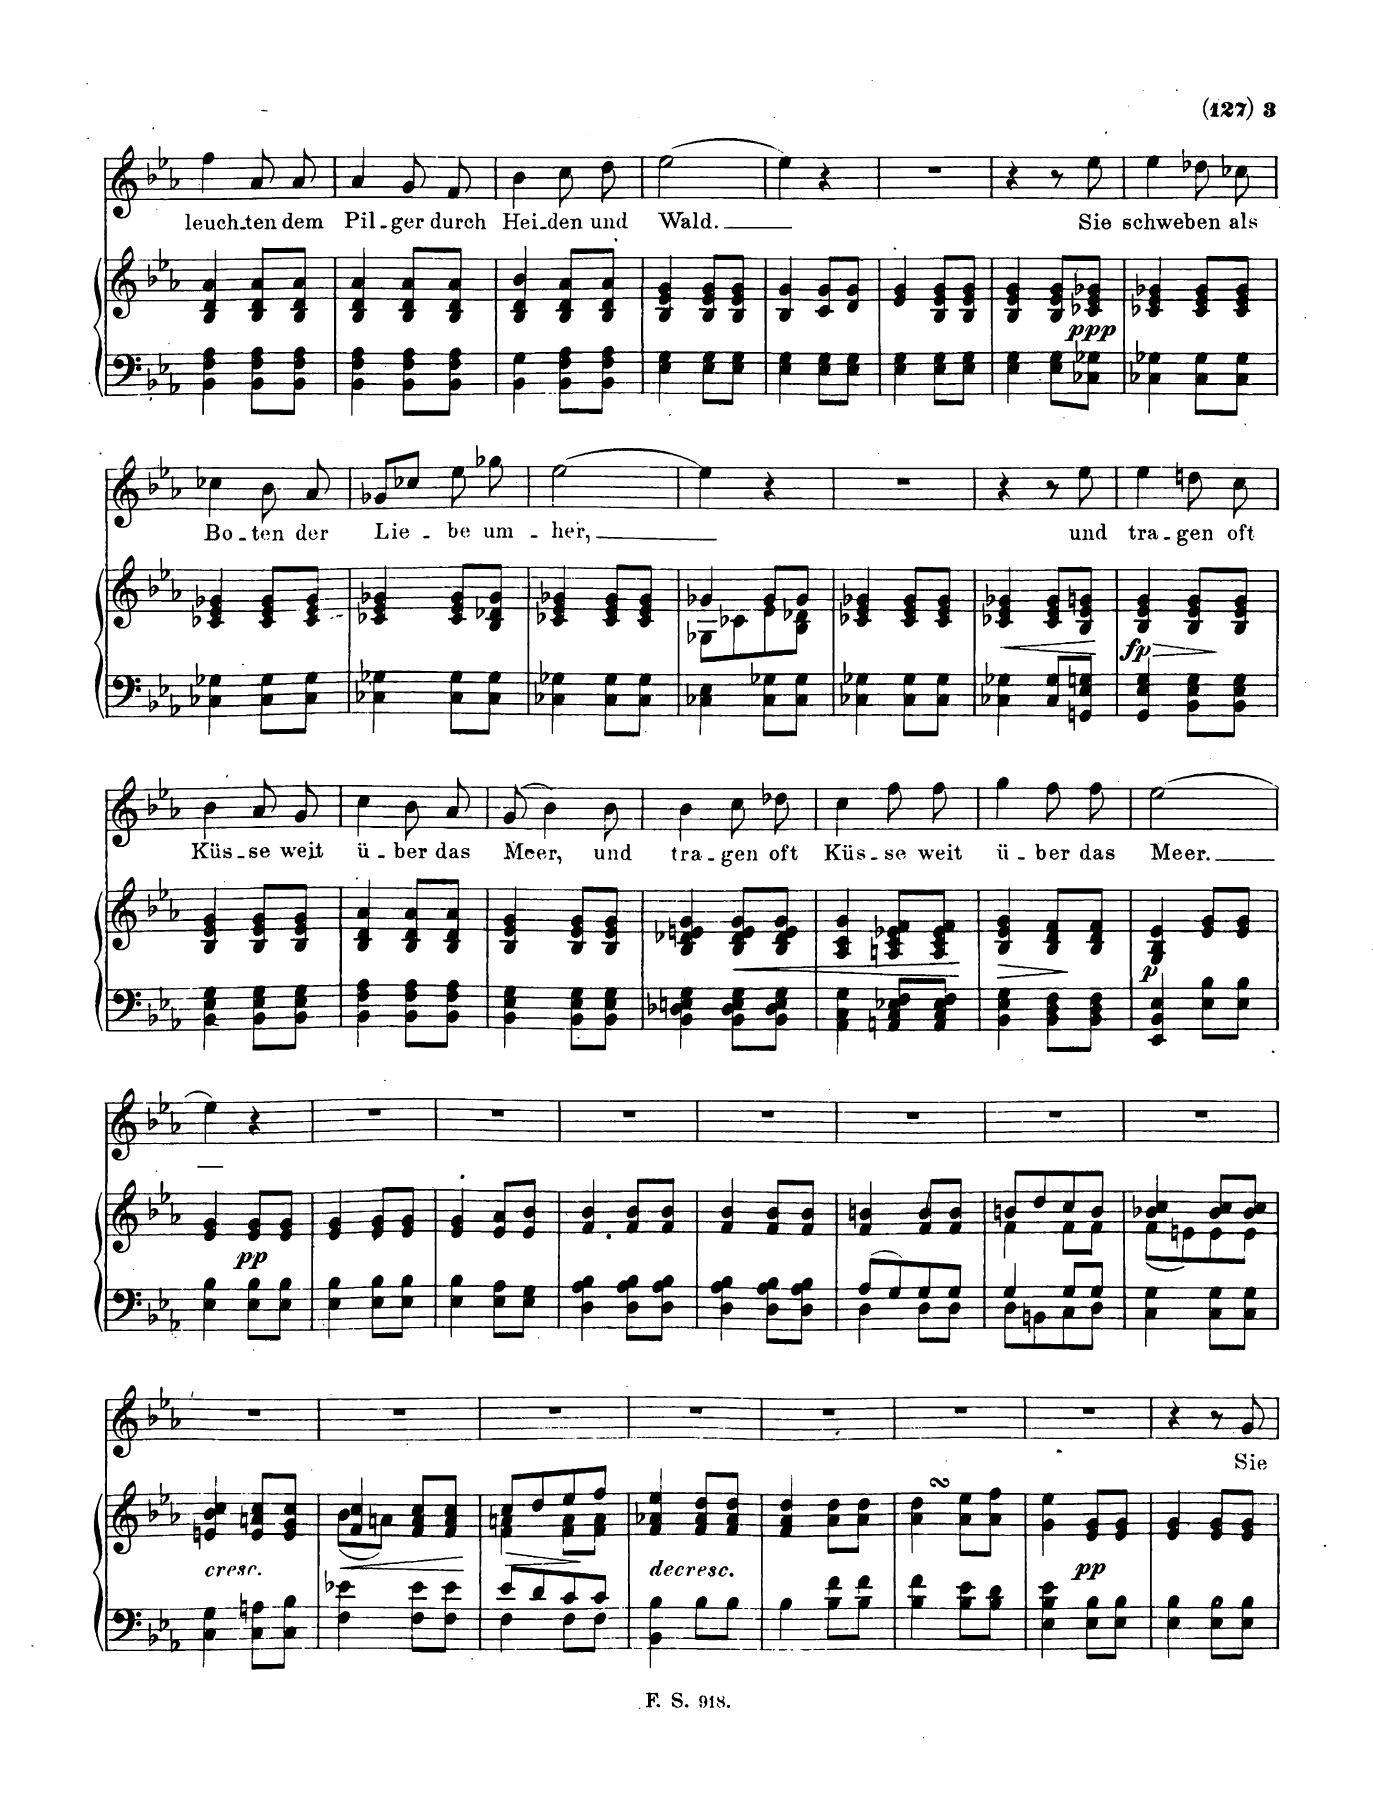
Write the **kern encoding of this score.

**kern	**kern	**dynam	**kern	**text
*part2	*part2	*part2	*part1	*part1
*staff3	*staff2	*staff2/3	*staff1	*staff1
*I"Pianoforte	*	*	*I"Singstimme                       Voice	*
*I'Pno	*	*	*	*
*clefF4	*clefG2	*	*clefG2	*
*k[b-e-a-]	*k[b-e-a-]	*	*k[b-e-a-]	*
*M2/4	*M2/4	*	*M2/4	*
=70	=70	=70	=70	=70
4BB-\ 4F\ 4A-\	4B-/ 4d/ 4a-/	.	4ff\	leuch-
8BB-\ 8F\ 8A-\L	8B-/ 8d/ 8a-/L	.	8a-/	-ten
8BB-\ 8F\ 8A-\J	8B-/ 8d/ 8a-/J	.	8a-/	dem
=71	=71	=71	=71	=71
4BB-\ 4F\ 4A-\	4B-/ 4d/ 4a-/	.	4a-/	Pil-
8BB-\ 8F\ 8A-\L	8B-/ 8d/ 8a-/L	.	8g/	-ger
8BB-\ 8F\ 8A-\J	8B-/ 8d/ 8a-/J	.	8f/	durch
=72	=72	=72	=72	=72
4BB-\ 4G\	4B-/ 4d/ 4b-/	.	4b-\	Hei-
8BB-\ 8F\ 8A-\L	8B-/ 8d/ 8a-/L	.	8cc\	-den
8BB-\ 8F\ 8A-\J	8B-/ 8d/ 8a-/J	.	8dd\	und
=73	=73	=73	=73	=73
4E-\ 4G\	4B-/ 4e-/ 4g/	.	[2ee-\	Wald.
8E-\ 8G\L	8B-/ 8e-/ 8g/L	.	.	.
8E-\ 8G\J	8B-/ 8e-/ 8g/J	.	.	.
=74	=74	=74	=74	=74
4E-\ 4G\	4B-/ 4g/	.	4ee-\]	.
8E-\ 8G\L	8c/ 8g/L	.	4r	.
8E-\ 8G\J	8d/ 8g/J	.	.	.
=75	=75	=75	=75	=75
4E-\ 4G\	4e-/ 4g/	.	2r	.
8E-\ 8G\L	8B-/ 8e-/ 8g/L	.	.	.
8E-\ 8G\J	8B-/ 8e-/ 8g/J	.	.	.
=76	=76	=76	=76	=76
4E-\ 4G\	4B-/ 4e-/ 4g/	.	4r	.
8E-\ 8G\L	8B-/ 8e-/ 8g/L	.	8r	.
8C-X\ 8G-X\J	8c-X/ 8e-/ 8g-X/J	.	8ee-\	Sie
=77	=77	=77	=77	=77
4C-X\ 4G-X\	4c-X/ 4e-/ 4g-X/	.	4ee-\	schwe-
8C-\ 8G-\L	8c-/ 8e-/ 8g-/L	.	8dd-X\	-ben
8C-\ 8G-\J	8c-/ 8e-/ 8g-/J	.	8cc-X\	als
=78	=78	=78	=78	=78
4C-X\ 4G-X\	4c-X/ 4e-/ 4g-X/	.	4cc-X\	Bo-
8C-\ 8G-\L	8c-/ 8e-/ 8g-/L	.	8b-\	-ten
8C-\ 8G-\J	8c-/ 8e-/ 8g-/J	.	8a-/	der
=79	=79	=79	=79	=79
4C-X\ 4G-X\	4c-X/ 4e-/ 4g-X/	.	8g-X/L	Lie-
.	.	.	8cc-X/J	.
8C-\ 8G-\L	8c-/ 8e-/ 8g-/L	.	8ee-\	-be
8C-\ 8G-\J	8B-/ 8d-X/ 8g-/J	.	8gg-X\	um-
=80	=80	=80	=80	=80
4C-X\ 4G-X\	4c-X/ 4e-/ 4g-X/	.	[2ee-\	-her,
8C-\ 8G-\L	8c-/ 8e-/ 8g-/L	.	.	.
8C-\ 8G-\J	8c-/ 8e-/ 8g-/J	.	.	.
=81	=81	=81	=81	=81
*	*^	*	*	*
4C-X\ 4E-\	4g-X/	8G-X\L	.	4ee-\]	.
.	.	8c-X\	.	.	.
8C-\ 8G-X\L	8g-/L	8e-\	.	4r	.
8C-\ 8G-\J	8g-/J	8B-\ 8d-X\J	.	.	.
*	*v	*v	*	*	*
=82	=82	=82	=82	=82
4C-X\ 4G-X\	4c-X/ 4e-/ 4g-X/	.	2r	.
8C-\ 8G-\L	8c-/ 8e-/ 8g-/L	.	.	.
8C-\ 8G-\J	8c-/ 8e-/ 8g-/J	.	.	.
=83	=83	=83	=83	=83
!	!	!LO:HP:b	!	!
4C-X\ 4G-X\	4c-X/ 4e-/ 4g-X/	<	4r	.
8C-/ 8G-/L	8c-/ 8e-/ 8g-/L	.	8r	.
8GG/ 8E-/ 8Gn/J	8B-/ 8e-/ 8gn/J	.	8ee-\	und
.	.	[	.	.
=84	=84	=84	=84	=84
!	!	!LO:HP:b	!	!
!	!	!LO:DY:n=1:b	!	!
4GG/ 4E-/ 4G/	4B-/ 4e-/ 4g/	> fp	4ee-\	tra-
8BB-\ 8E-\ 8G\L	8B-/ 8e-/ 8g/L	.	8ddn\	-gen
8BB-\ 8E-\ 8G\J	8B-/ 8e-/ 8g/J	]	8cc\	oft
=85	=85	=85	=85	=85
4BB-\ 4E-\ 4G\	4B-/ 4e-/ 4g/	.	4b-\	Küs-
8BB-\ 8E-\ 8G\L	8B-/ 8e-/ 8g/L	.	8a-/	-se
8BB-\ 8E-\ 8G\J	8B-/ 8e-/ 8g/J	.	8g/	weit
=86	=86	=86	=86	=86
4BB-\ 4F\ 4A-\	4B-/ 4d/ 4a-/	.	4cc\	ü-
8BB-\ 8F\ 8A-\L	8B-/ 8d/ 8a-/L	.	8b-\	-ber
8BB-\ 8F\ 8A-\J	8B-/ 8d/ 8a-/J	.	8a-/	das
=87	=87	=87	=87	=87
4BB-\ 4E-\ 4G\	4B-/ 4e-/ 4g/	.	(8g/	Meer,
.	.	.	4b-\)	.
8BB-\ 8E-\ 8G\L	8B-/ 8e-/ 8g/L	.	.	.
8BB-\ 8E-\ 8G\J	8B-/ 8e-/ 8g/J	.	8b-\	und
=88	=88	=88	=88	=88
4BB-\ 4D-X\ 4En\ 4G\	4B-/ 4d-X/ 4en/ 4g/	.	4b-\	tra-
!	!	!LO:HP:b	!	!
8BB-\ 8D-\ 8E\ 8G\L	8B-/ 8d-/ 8e/ 8g/L	<	8cc\	-gen
8BB-\ 8D-\ 8E\ 8G\J	8B-/ 8d-/ 8e/ 8g/J	.	8dd-X\	oft
=89	=89	=89	=89	=89
4AA-\ 4C\ 4G\	4A-/ 4c/ 4g/	.	4cc\	Küs-
8AAn/ 8C/ 8E-X/ 8F/L	8An/ 8c/ 8e-X/ 8f/L	.	8ff\	-se
8AA/ 8C/ 8E-/ 8F/J	8A/ 8c/ 8e-/ 8f/J	.	8ff\	weit
.	.	[	.	.
=90	=90	=90	=90	=90
!	!	!LO:HP:b	!	!
4BB-\ 4E-\ 4G\	4B-/ 4e-/ 4g/	>	4gg\	ü-
8BB-\ 8D\ 8F\L	8B-/ 8d/ 8f/L	.	8ff\	-ber
8BB-\ 8D\ 8F\J	8B-/ 8d/ 8f/J	]	8ff\	das
=91	=91	=91	=91	=91
!	!	!LO:DY:b	!	!
4EE-/ 4BB-/ 4E-/	4G/ 4B-/ 4e-/	p	[2ee-\	Meer.
8E-\ 8B-\L	8e-/ 8g/L	.	.	.
8E-\ 8B-\J	8e-/ 8g/J	.	.	.
=92	=92	=92	=92	=92
!	!	!LO:DY:b	!	!
4E-\ 4B-\	4e-/ 4g/	pp	4ee-\]	.
8E-\ 8B-\L	8e-/ 8g/L	.	4r	.
8E-\ 8B-\J	8e-/ 8g/J	.	.	.
=93	=93	=93	=93	=93
4E-\ 4B-\	4e-/ 4g/	.	2r	.
8E-\ 8B-\L	8e-/ 8g/L	.	.	.
8E-\ 8B-\J	8e-/ 8g/J	.	.	.
=94	=94	=94	=94	=94
4E-\ 4B-\	4e-/ 4g/	.	2r	.
8E-\ 8A-\L	8e-/ 8a-/L	.	.	.
8E-\ 8G\J	8e-/ 8b-/J	.	.	.
=95	=95	=95	=95	=95
4D\ 4A-\ 4B-\	4f/ 4b-/	.	2r	.
8D\ 8A-\ 8B-\L	8f/ 8b-/L	.	.	.
8D\ 8A-\ 8B-\J	8f/ 8b-/J	.	.	.
=96	=96	=96	=96	=96
4D\ 4A-\ 4B-\	4f/ 4b-/	.	2r	.
8D\ 8A-\ 8B-\L	8f/ 8b-/L	.	.	.
8D\ 8A-\ 8B-\J	8f/ 8b-/J	.	.	.
=97	=97	=97	=97	=97
*^	*	*	*	*
8A-/L	4D\	4f/ 4bn/	.	2r	.
8G/	.	.	.	.	.
8G/	8D\L	8f/ 8b/L	.	.	.
8G/J	8D\J	8f/ 8b/J	.	.	.
=98	=98	=98	=98	=98	=98
*	*	*^	*	*	*
4G/	8D\L	8bn/L	4f\	.	2r	.
.	8BBn\	8dd/	.	.	.	.
8G/L	8C\	8cc/	8f\L	.	.	.
8G/J	8D\J	8b/J	8f\J	.	.	.
*v	*v	*	*	*	*	*
=99	=99	=99	=99	=99	=99
4C\ 4G\	4b-X/ 4cc/	(8f\L	.	2r	.
.	.	8en\)	.	.	.
8C\ 8G\L	8b-/ 8cc/L	8e\	.	.	.
8C\ 8G\J	8b-/ 8cc/J	8e\J	.	.	.
=100	=100	=100	=100	=100	=100
!	!LO:TX:b:i:t=cresc.	!	!	!	!
*	*v	*v	*	*	*
4C\ 4G\	4en/ 4b-/ 4cc/	.	2r	.
8C\ 8An\L	8e/ 8an/ 8cc/L	.	.	.
8C\ 8B-\J	8e/ 8a/ 8cc/J	.	.	.
=101	=101	=101	=101	=101
!	!	!LO:HP:b	!	!
*	*^	*	*	*
4F\ 4e-X\	4f/ 4cc/	(8b-\L	<	2r	.
.	.	8an\J)	.	.	.
8F\ 8e-\L	8f/ 8a/ 8cc/L	4ryy	.	.	.
8F\ 8e-\J	8f/ 8a/ 8cc/J	.	.	.	.
*	*v	*v	*	*	*
.	.	[	.	.
=102	=102	=102	=102	=102
*^	*	*	*	*
!	!	!	!LO:HP:b	!	!
*	*	*^	*	*	*
8e-/L	4F\	8cc/L	4f\ 4an\	>	2r	.
8d/	.	8dd/	.	.	.	.
8c/	8F\L	8ee-/	8f\ 8a\L	.	.	.
8c/J	8F\J	8ff/J	8f\ 8a\J	.	.	.
*v	*v	*	*	*	*	*
*	*v	*v	*	*	*
.	.	]	.	.
=103	=103	=103	=103	=103
!	!LO:TX:b:i:t=decresc.	!	!	!
4BB-\ 4B-\	4f/ 4a-X/ 4ee-/	.	2r	.
8B-\L	8f/ 8a-/ 8dd/L	.	.	.
8B-\J	8f/ 8a-/ 8dd/J	.	.	.
=104	=104	=104	=104	=104
4B-\	4f/ 4a-/ 4dd/	.	2r	.
8B-\ 8f\L	8a-\ 8dd\L	.	.	.
8B-\ 8f\J	8a-\ 8dd\J	.	.	.
=105	=105	=105	=105	=105
4B-\ 4f\	4a-\sSSS 4dd\sSSS	.	2r	.
8B-\ 8e-\L	8a-\ 8ee-\L	.	.	.
8B-\ 8d\J	8a-\ 8ff\J	.	.	.
=106	=106	=106	=106	=106
4E-\ 4B-\ 4e-\	4g\ 4ee-\	.	2r	.
!	!	!LO:DY:b	!	!
8E-\ 8B-\L	8e-/ 8g/L	pp	.	.
8E-\ 8B-\J	8e-/ 8g/J	.	.	.
=107	=107	=107	=107	=107
4E-\ 4B-\	4e-/ 4g/	.	4r	.
8E-\ 8B-\L	8e-/ 8g/L	.	8r	.
8E-\ 8B-\J	8e-/ 8g/J	.	8g/	Sie
=	=	=	=	=
*-	*-	*-	*-	*-
